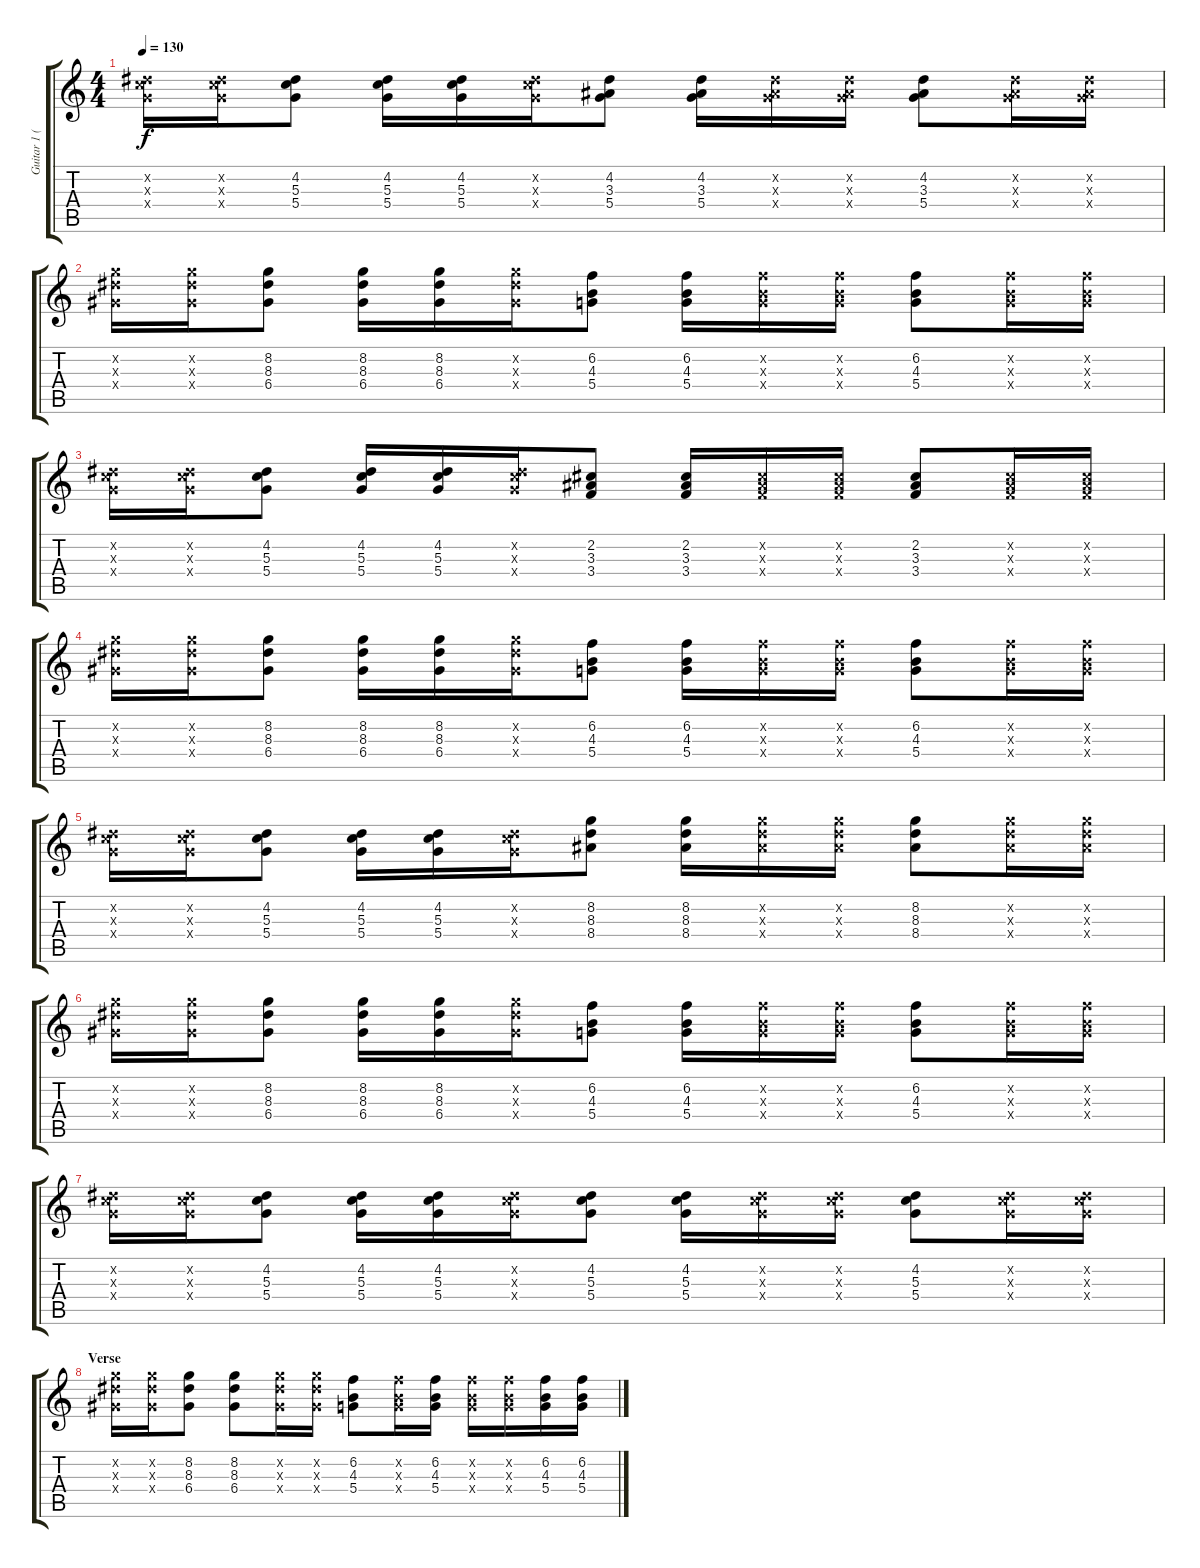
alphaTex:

\track ("Guitar 1 (R)" "Guitar 1 (") {instrument distortionguitar}
\staff {score tabs}
\tuning (E4 B3 G3 D3 A2 E2) {hide}
\ts (4 4)
\tempo 130
\clef g2
\ks c
(4.2{x} 5.3{x} 5.4{x}).16{dy f} (4.2{x} 5.3{x} 5.4{x}).16 (4.2 5.3 5.4).8 (4.2 5.3 5.4).16 (4.2 5.3 5.4).16 (4.2{x} 5.3{x} 5.4{x}).16 (4.2 3.3 5.4).8 (4.2 3.3 5.4).16 (4.2{x} 3.3{x} 5.4{x}).16 (4.2{x} 3.3{x} 5.4{x}).16 (4.2 3.3 5.4).8 (4.2{x} 3.3{x} 5.4{x}).16 (4.2{x} 3.3{x} 5.4{x}).16 |
(8.2{x} 8.3{x} 6.4{x}).16 (8.2{x} 8.3{x} 6.4{x}).16 (8.2 8.3 6.4).8 (8.2 8.3 6.4).16 (8.2 8.3 6.4).16 (8.2{x} 8.3{x} 6.4{x}).16 (6.2 4.3 5.4).8 (6.2 4.3 5.4).16 (6.2{x} 4.3{x} 5.4{x}).16 (6.2{x} 4.3{x} 5.4{x}).16 (6.2 4.3 5.4).8 (6.2{x} 4.3{x} 5.4{x}).16 (6.2{x} 4.3{x} 5.4{x}).16 |
(4.2{x} 5.3{x} 5.4{x}).16 (4.2{x} 5.3{x} 5.4{x}).16 (4.2 5.3 5.4).8 (4.2 5.3 5.4).16 (4.2 5.3 5.4).16 (4.2{x} 5.3{x} 5.4{x}).16 (2.2 3.3 3.4).8 (2.2 3.3 3.4).16 (2.2{x} 3.3{x} 3.4{x}).16 (2.2{x} 3.3{x} 3.4{x}).16 (2.2 3.3 3.4).8 (2.2{x} 3.3{x} 3.4{x}).16 (2.2{x} 3.3{x} 3.4{x}).16 |
(8.2{x} 8.3{x} 6.4{x}).16 (8.2{x} 8.3{x} 6.4{x}).16 (8.2 8.3 6.4).8 (8.2 8.3 6.4).16 (8.2 8.3 6.4).16 (8.2{x} 8.3{x} 6.4{x}).16 (6.2 4.3 5.4).8 (6.2 4.3 5.4).16 (6.2{x} 4.3{x} 5.4{x}).16 (6.2{x} 4.3{x} 5.4{x}).16 (6.2 4.3 5.4).8 (6.2{x} 4.3{x} 5.4{x}).16 (6.2{x} 4.3{x} 5.4{x}).16 |
(4.2{x} 5.3{x} 5.4{x}).16 (4.2{x} 5.3{x} 5.4{x}).16 (4.2 5.3 5.4).8 (4.2 5.3 5.4).16 (4.2 5.3 5.4).16 (4.2{x} 5.3{x} 5.4{x}).16 (8.2 8.3 8.4).8 (8.2 8.3 8.4).16 (8.2{x} 8.3{x} 8.4{x}).16 (8.2{x} 8.3{x} 8.4{x}).16 (8.2 8.3 8.4).8 (8.2{x} 8.3{x} 8.4{x}).16 (8.2{x} 8.3{x} 8.4{x}).16 |
(8.2{x} 8.3{x} 6.4{x}).16 (8.2{x} 8.3{x} 6.4{x}).16 (8.2 8.3 6.4).8 (8.2 8.3 6.4).16 (8.2 8.3 6.4).16 (8.2{x} 8.3{x} 6.4{x}).16 (6.2 4.3 5.4).8 (6.2 4.3 5.4).16 (6.2{x} 4.3{x} 5.4{x}).16 (6.2{x} 4.3{x} 5.4{x}).16 (6.2 4.3 5.4).8 (6.2{x} 4.3{x} 5.4{x}).16 (6.2{x} 4.3{x} 5.4{x}).16 |
(4.2{x} 5.3{x} 5.4{x}).16 (4.2{x} 5.3{x} 5.4{x}).16 (4.2 5.3 5.4).8 (4.2 5.3 5.4).16 (4.2 5.3 5.4).16 (4.2{x} 5.3{x} 5.4{x}).16 (4.2 5.3 5.4).8 (4.2 5.3 5.4).16 (4.2{x} 5.3{x} 5.4{x}).16 (4.2{x} 5.3{x} 5.4{x}).16 (4.2 5.3 5.4).8 (4.2{x} 5.3{x} 5.4{x}).16 (4.2{x} 5.3{x} 5.4{x}).16 |
\section ("" "Verse")
(8.2{x} 8.3{x} 6.4{x}).16 (8.2{x} 8.3{x} 6.4{x}).16 (8.2 8.3 6.4).8 (8.2 8.3 6.4).8 (8.2{x} 8.3{x} 6.4{x}).16 (8.2{x} 8.3{x} 6.4{x}).16 (6.2 4.3 5.4).8 (6.2{x} 4.3{x} 5.4{x}).16 (6.2 4.3 5.4).16 (6.2{x} 4.3{x} 5.4{x}).16 (6.2{x} 4.3{x} 5.4{x}).16 (6.2 4.3 5.4).16 (6.2 4.3 5.4).16
